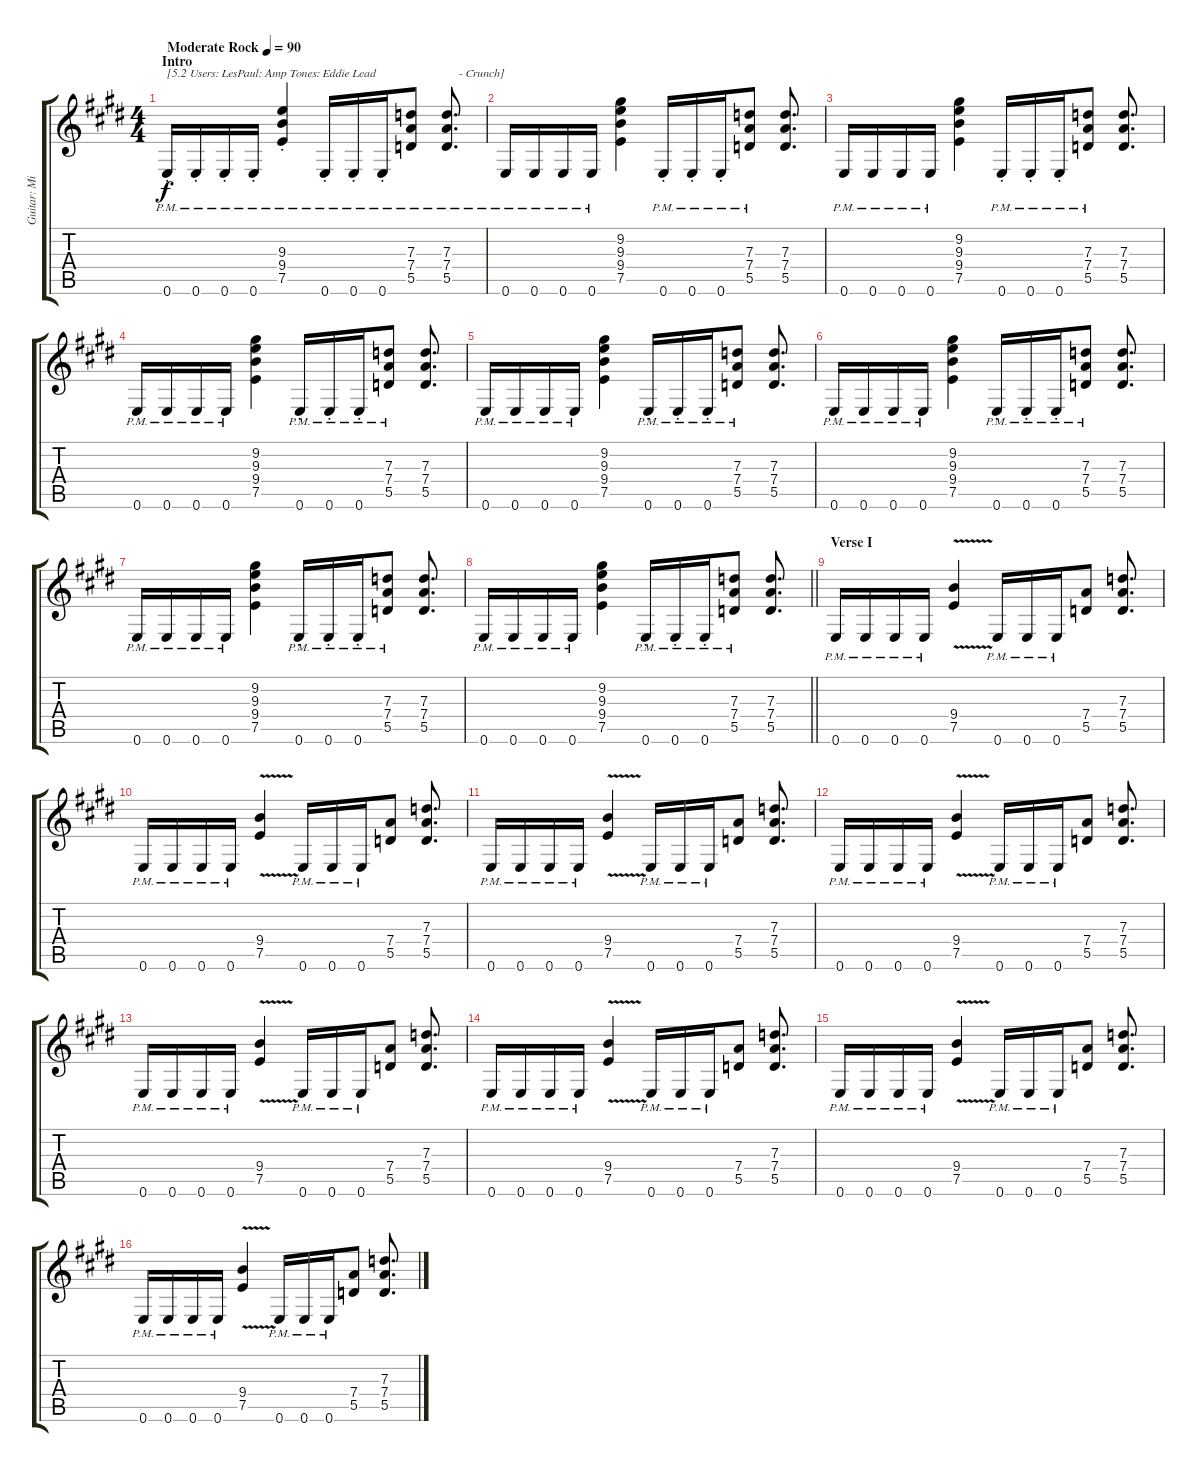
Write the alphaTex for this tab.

\track ("Guitar: Michael" "Guitar: Mi") {instrument overdrivenguitar}
\staff {score tabs}
\tuning (E4 B3 G3 D3 A2 E2) {hide}
\ts (4 4)
\section ("" "Intro")
\tempo (90 "Moderate Rock")
\clef g2
\ks e
0.6{pm st}.16{txt "[5.2 Users: LesPaul: Amp Tones: Eddie Lead" dy f instrument overdrivenguitar} 0.6{pm st}.16 0.6{pm st}.16 0.6{pm st}.16 (9.3{pm st} 9.4{pm st} 7.5{pm st}).4 0.6{pm st}.16 0.6{pm st}.16 0.6{pm st}.16 (7.3{pm} 7.4{pm} 5.5{pm}).8 (7.3{pm} 7.4{pm} 5.5{pm}).8{d txt "    - Crunch]"} |
0.6{pm}.16 0.6{pm}.16 0.6{pm}.16 0.6{pm}.16 (9.2 9.3 9.4 7.5).4 0.6{pm st}.16 0.6{pm st}.16 0.6{pm st}.16 (7.3{pm} 7.4{pm} 5.5{pm}).8 (7.3 7.4 5.5).8{d} |
0.6{pm}.16 0.6{pm}.16 0.6{pm}.16 0.6{pm}.16 (9.2 9.3 9.4 7.5).4 0.6{pm st}.16 0.6{pm st}.16 0.6{pm st}.16 (7.3{pm} 7.4{pm} 5.5{pm}).8 (7.3 7.4 5.5).8{d} |
0.6{pm}.16 0.6{pm}.16 0.6{pm}.16 0.6{pm}.16 (9.2 9.3 9.4 7.5).4 0.6{pm st}.16 0.6{pm st}.16 0.6{pm st}.16 (7.3{pm} 7.4{pm} 5.5{pm}).8 (7.3 7.4 5.5).8{d} |
0.6{pm}.16 0.6{pm}.16 0.6{pm}.16 0.6{pm}.16 (9.2 9.3 9.4 7.5).4 0.6{pm st}.16 0.6{pm st}.16 0.6{pm st}.16 (7.3{pm} 7.4{pm} 5.5{pm}).8 (7.3 7.4 5.5).8{d} |
0.6{pm}.16 0.6{pm}.16 0.6{pm}.16 0.6{pm}.16 (9.2 9.3 9.4 7.5).4 0.6{pm st}.16 0.6{pm st}.16 0.6{pm st}.16 (7.3{pm} 7.4{pm} 5.5{pm}).8 (7.3 7.4 5.5).8{d} |
0.6{pm}.16 0.6{pm}.16 0.6{pm}.16 0.6{pm}.16 (9.2 9.3 9.4 7.5).4 0.6{pm st}.16 0.6{pm st}.16 0.6{pm st}.16 (7.3{pm} 7.4{pm} 5.5{pm}).8 (7.3 7.4 5.5).8{d} |
\barLineRight lightlight
0.6{pm}.16 0.6{pm}.16 0.6{pm}.16 0.6{pm}.16 (9.2 9.3 9.4 7.5).4 0.6{pm st}.16 0.6{pm st}.16 0.6{pm st}.16 (7.3{pm} 7.4{pm} 5.5{pm}).8 (7.3 7.4 5.5).8{d} |
\section ("" "Verse I")
0.6{pm}.16 0.6{pm}.16 0.6{pm}.16 0.6{pm}.16 (9.4 7.5{v}).4 0.6{pm}.16 0.6{pm}.16 0.6{pm}.16 (7.4 5.5).8 (7.3 7.4 5.5).8{d} |
0.6{pm}.16 0.6{pm}.16 0.6{pm}.16 0.6{pm}.16 (9.4 7.5{v}).4 0.6{pm}.16 0.6{pm}.16 0.6{pm}.16 (7.4 5.5).8 (7.3 7.4 5.5).8{d} |
0.6{pm}.16 0.6{pm}.16 0.6{pm}.16 0.6{pm}.16 (9.4 7.5{v}).4 0.6{pm}.16 0.6{pm}.16 0.6{pm}.16 (7.4 5.5).8 (7.3 7.4 5.5).8{d} |
0.6{pm}.16 0.6{pm}.16 0.6{pm}.16 0.6{pm}.16 (9.4 7.5{v}).4 0.6{pm}.16 0.6{pm}.16 0.6{pm}.16 (7.4 5.5).8 (7.3 7.4 5.5).8{d} |
0.6{pm}.16 0.6{pm}.16 0.6{pm}.16 0.6{pm}.16 (9.4 7.5{v}).4 0.6{pm}.16 0.6{pm}.16 0.6{pm}.16 (7.4 5.5).8 (7.3 7.4 5.5).8{d} |
0.6{pm}.16 0.6{pm}.16 0.6{pm}.16 0.6{pm}.16 (9.4 7.5{v}).4 0.6{pm}.16 0.6{pm}.16 0.6{pm}.16 (7.4 5.5).8 (7.3 7.4 5.5).8{d} |
0.6{pm}.16 0.6{pm}.16 0.6{pm}.16 0.6{pm}.16 (9.4 7.5{v}).4 0.6{pm}.16 0.6{pm}.16 0.6{pm}.16 (7.4 5.5).8 (7.3 7.4 5.5).8{d} |
0.6{pm}.16 0.6{pm}.16 0.6{pm}.16 0.6{pm}.16 (9.4 7.5{v}).4 0.6{pm}.16 0.6{pm}.16 0.6{pm}.16 (7.4 5.5).8 (7.3 7.4 5.5).8{d}
